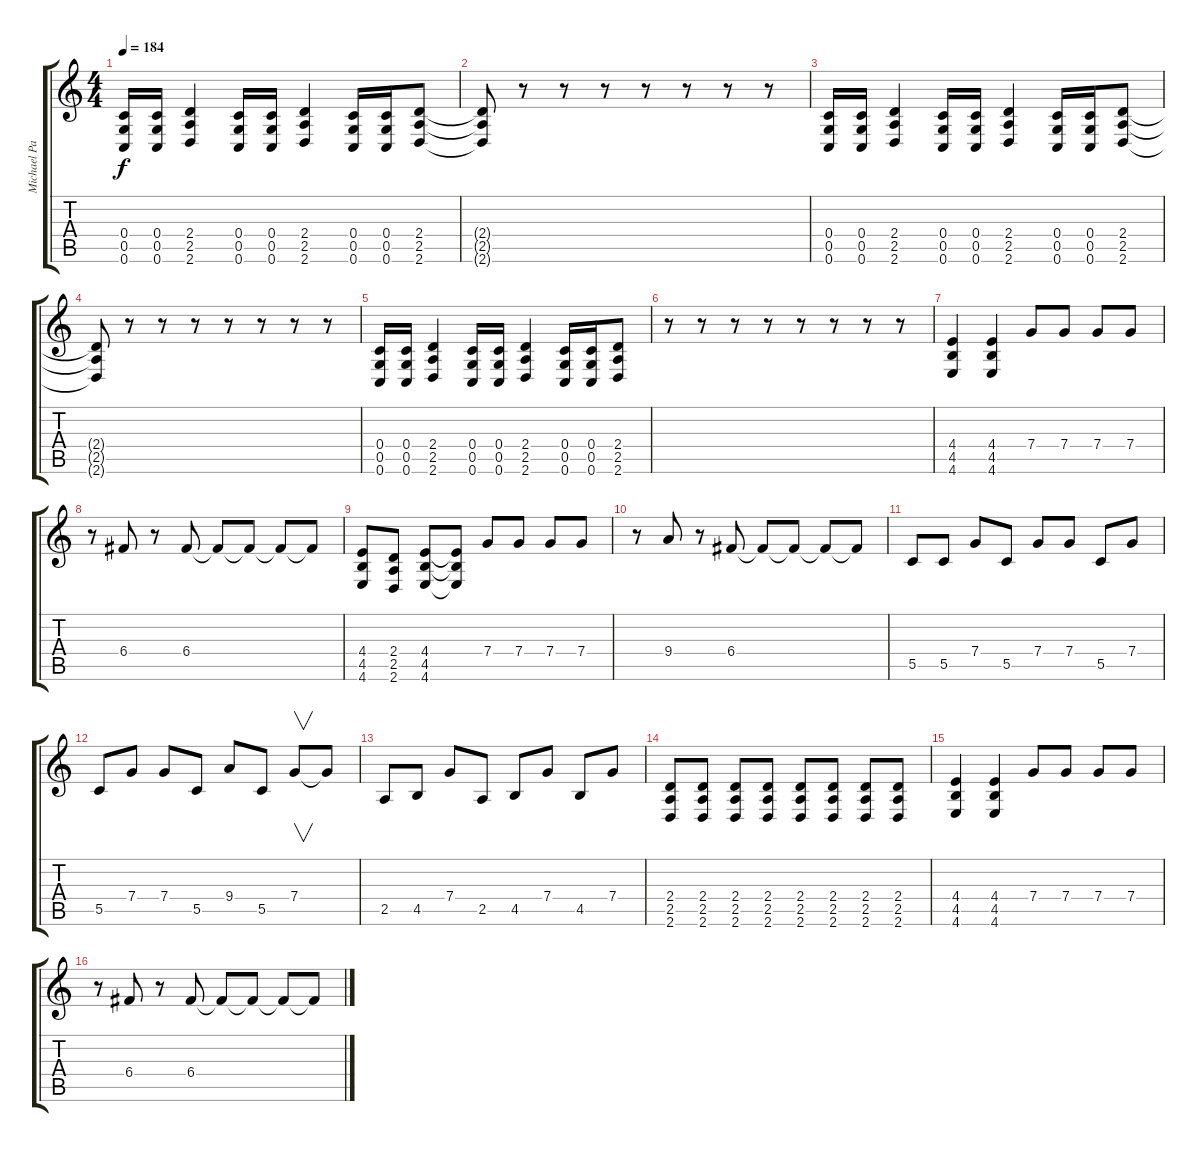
\track ("Michael Paget - Background Guitar" "Michael Pa") {instrument distortionguitar}
\staff {score tabs}
\tuning (D4 A3 F3 C3 G2 C2) {hide}
\ts (4 4)
\tempo 184
\clef g2
\ks c
(0.4 0.5 0.6).16{dy f} (0.4 0.5 0.6).16 (2.4 2.5 2.6).4 (0.4 0.5 0.6).16 (0.4 0.5 0.6).16 (2.4 2.5 2.6).4 (0.4 0.5 0.6).16 (0.4 0.5 0.6).16 (2.4 2.5 2.6).8 |
(2.4{t} 2.5{t} 2.6{t}).8 r.8 r.8 r.8 r.8 r.8 r.8 r.8 |
(0.4 0.5 0.6).16 (0.4 0.5 0.6).16 (2.4 2.5 2.6).4 (0.4 0.5 0.6).16 (0.4 0.5 0.6).16 (2.4 2.5 2.6).4 (0.4 0.5 0.6).16 (0.4 0.5 0.6).16 (2.4 2.5 2.6).8 |
(2.4{t} 2.5{t} 2.6{t}).8 r.8 r.8 r.8 r.8 r.8 r.8 r.8 |
(0.4 0.5 0.6).16 (0.4 0.5 0.6).16 (2.4 2.5 2.6).4 (0.4 0.5 0.6).16 (0.4 0.5 0.6).16 (2.4 2.5 2.6).4 (0.4 0.5 0.6).16 (0.4 0.5 0.6).16 (2.4 2.5 2.6).8 |
r.8 r.8 r.8 r.8 r.8 r.8 r.8 r.8 |
(4.4 4.5 4.6).4 (4.4 4.5 4.6).4 7.4.8 7.4.8 7.4.8 7.4.8 |
r.8 6.4.8 r.8 6.4.8 6.4{t}.8 6.4{t}.8 6.4{t}.8 6.4{t}.8 |
(4.4 4.5 4.6).8 (2.4 2.5 2.6).8 (4.4 4.5 4.6).8 (4.4{t} 4.5{t} 4.6{t}).8 7.4.8 7.4.8 7.4.8 7.4.8 |
r.8 9.4.8 r.8 6.4.8 6.4{t}.8 6.4{t}.8 6.4{t}.8 6.4{t}.8 |
5.5.8 5.5.8 7.4.8 5.5.8 7.4.8 7.4.8 5.5.8 7.4.8 |
5.5.8 7.4.8 7.4.8 5.5.8 9.4.8 5.5.8 7.4.8{v} 7.4{t}.8 |
2.5.8 4.5.8 7.4.8 2.5.8 4.5.8 7.4.8 4.5.8 7.4.8 |
(2.4 2.5 2.6).8 (2.4 2.5 2.6).8 (2.4 2.5 2.6).8 (2.4 2.5 2.6).8 (2.4 2.5 2.6).8 (2.4 2.5 2.6).8 (2.4 2.5 2.6).8 (2.4 2.5 2.6).8 |
(4.4 4.5 4.6).4 (4.4 4.5 4.6).4 7.4.8 7.4.8 7.4.8 7.4.8 |
r.8 6.4.8 r.8 6.4.8 6.4{t}.8 6.4{t}.8 6.4{t}.8 6.4{t}.8
